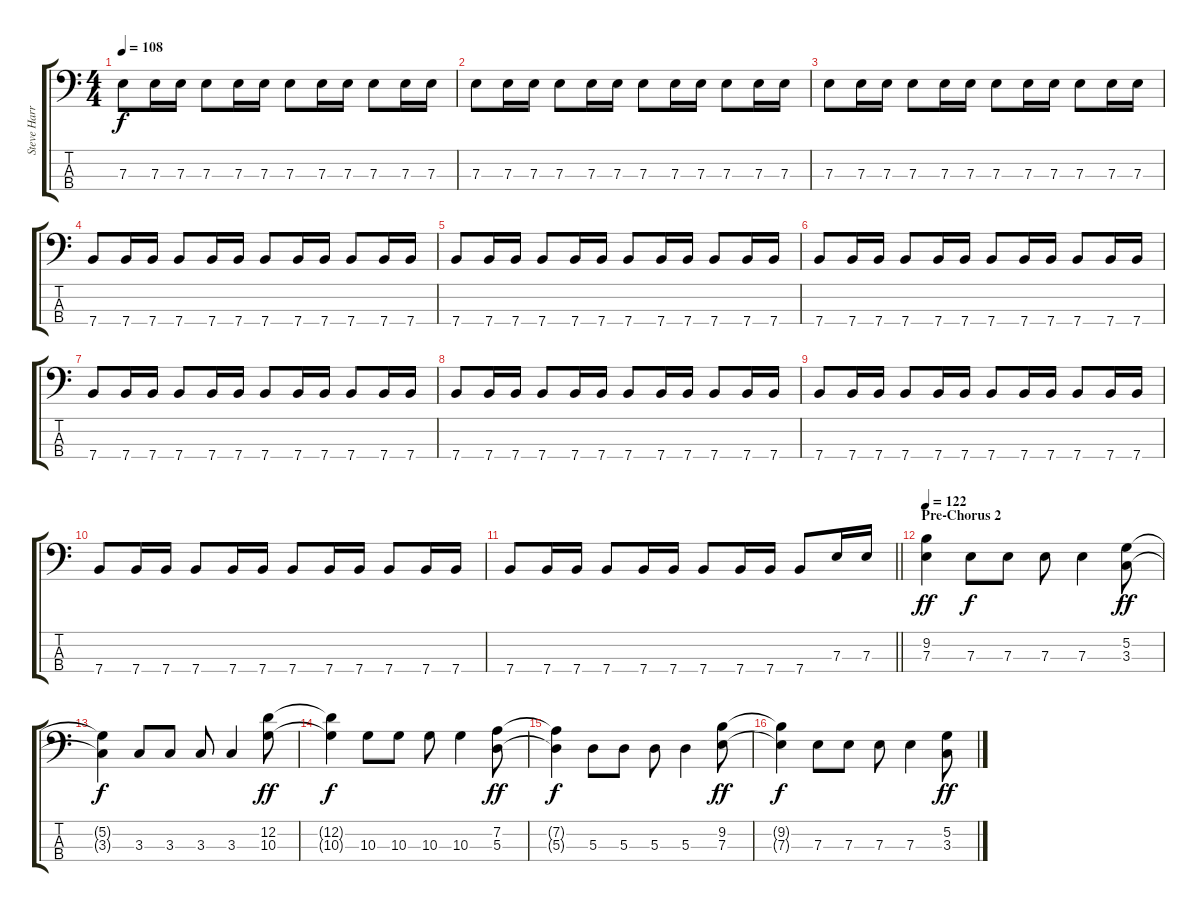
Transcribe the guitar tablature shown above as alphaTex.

\track ("Steve Harris" "Steve Harr") {instrument electricbassfinger}
\staff {score tabs}
\tuning (G2 D2 A1 E1) {hide}
\ts (4 4)
\tempo 108
\clef f4
\ks c
7.3.8{dy f} 7.3.16 7.3.16 7.3.8 7.3.16 7.3.16 7.3.8 7.3.16 7.3.16 7.3.8 7.3.16 7.3.16 |
7.3.8 7.3.16 7.3.16 7.3.8 7.3.16 7.3.16 7.3.8 7.3.16 7.3.16 7.3.8 7.3.16 7.3.16 |
7.3.8 7.3.16 7.3.16 7.3.8 7.3.16 7.3.16 7.3.8 7.3.16 7.3.16 7.3.8 7.3.16 7.3.16 |
7.4.8 7.4.16 7.4.16 7.4.8 7.4.16 7.4.16 7.4.8 7.4.16 7.4.16 7.4.8 7.4.16 7.4.16 |
7.4.8 7.4.16 7.4.16 7.4.8 7.4.16 7.4.16 7.4.8 7.4.16 7.4.16 7.4.8 7.4.16 7.4.16 |
7.4.8 7.4.16 7.4.16 7.4.8 7.4.16 7.4.16 7.4.8 7.4.16 7.4.16 7.4.8 7.4.16 7.4.16 |
7.4.8 7.4.16 7.4.16 7.4.8 7.4.16 7.4.16 7.4.8 7.4.16 7.4.16 7.4.8 7.4.16 7.4.16 |
7.4.8 7.4.16 7.4.16 7.4.8 7.4.16 7.4.16 7.4.8 7.4.16 7.4.16 7.4.8 7.4.16 7.4.16 |
7.4.8 7.4.16 7.4.16 7.4.8 7.4.16 7.4.16 7.4.8 7.4.16 7.4.16 7.4.8 7.4.16 7.4.16 |
7.4.8 7.4.16 7.4.16 7.4.8 7.4.16 7.4.16 7.4.8 7.4.16 7.4.16 7.4.8 7.4.16 7.4.16 |
\barLineRight lightlight
7.4.8 7.4.16 7.4.16 7.4.8 7.4.16 7.4.16 7.4.8 7.4.16 7.4.16 7.4.8 7.3.16 7.3.16 |
\section ("" "Pre-Chorus 2")
\tempo 122
(9.2 7.3).4{dy ff} 7.3.8{dy f} 7.3.8 7.3.8 7.3.4 (5.2 3.3).8{dy ff} |
(5.2{t} 3.3{t}).4{dy f} 3.3.8 3.3.8 3.3.8 3.3.4 (12.2 10.3).8{dy ff} |
(12.2{t} 10.3{t}).4{dy f} 10.3.8 10.3.8 10.3.8 10.3.4 (7.2 5.3).8{dy ff} |
(7.2{t} 5.3{t}).4{dy f} 5.3.8 5.3.8 5.3.8 5.3.4 (9.2 7.3).8{dy ff} |
(9.2{t} 7.3{t}).4{dy f} 7.3.8 7.3.8 7.3.8 7.3.4 (5.2 3.3).8{dy ff}
